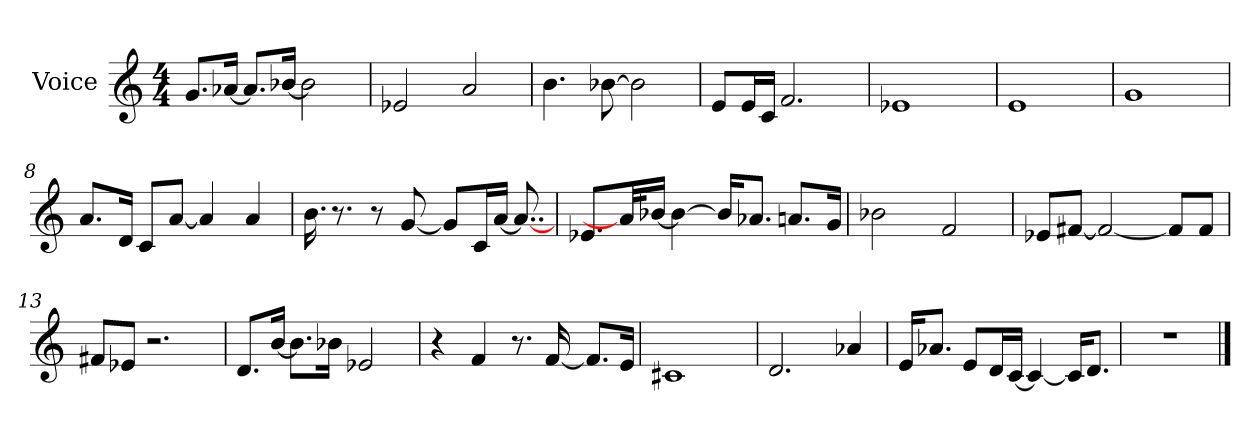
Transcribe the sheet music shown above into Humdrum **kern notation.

**kern
*part1
*staff1
*I"Voice
*I'Voice
*clefG2
*M4/4
=1
8.g/L
[<16a-X/Jk
8.a-/L]
[>16b-X/Jk
2b-\]
=2
2e-X/
2a/
=3
4.b\
[>8b-X\
2b-\]
=4
8e/L
16e/L
16c/JJ
2.f/
=5
1e-X
=6
1e
=7
1g
=8
8.a/L
16d/Jk
8c/L
[<8a/J
4a/]
4a/
=9
16.b\
8.r
8r
[<8g/
8g/L]
16c/L
[<16a/JJ
8..a/_
!!LO:LB:g=z
=10
8.e-X/L
32a/]
[>16b-X/Jk
4b-\_>
16b-/KL]
8.a-X/J
8.an/L
16g/Jk
=11
2b-X\
2f/
=12
8e-X/L
[<8f#X/J
2f#/_<
8f#/L]
8f#/J
=13
8f#X/L
8e-X/J
2.rcc
=14
8.d/L
[>16b/Jk
8.b\L]
16b-X\Jk
2e-X/
=15
4r
4f/
8.r
[<16f/
8.f/L]
16e/Jk
=16
1c#X
!!LO:LB:g=z
=17
2.d/
4a-X/
=18
16e/KL
8.a-X/J
8e/L
16d/L
[<16c/JJ
4c/_<
16c/KL]
8.d/J
=19
1rdd
==
*-
